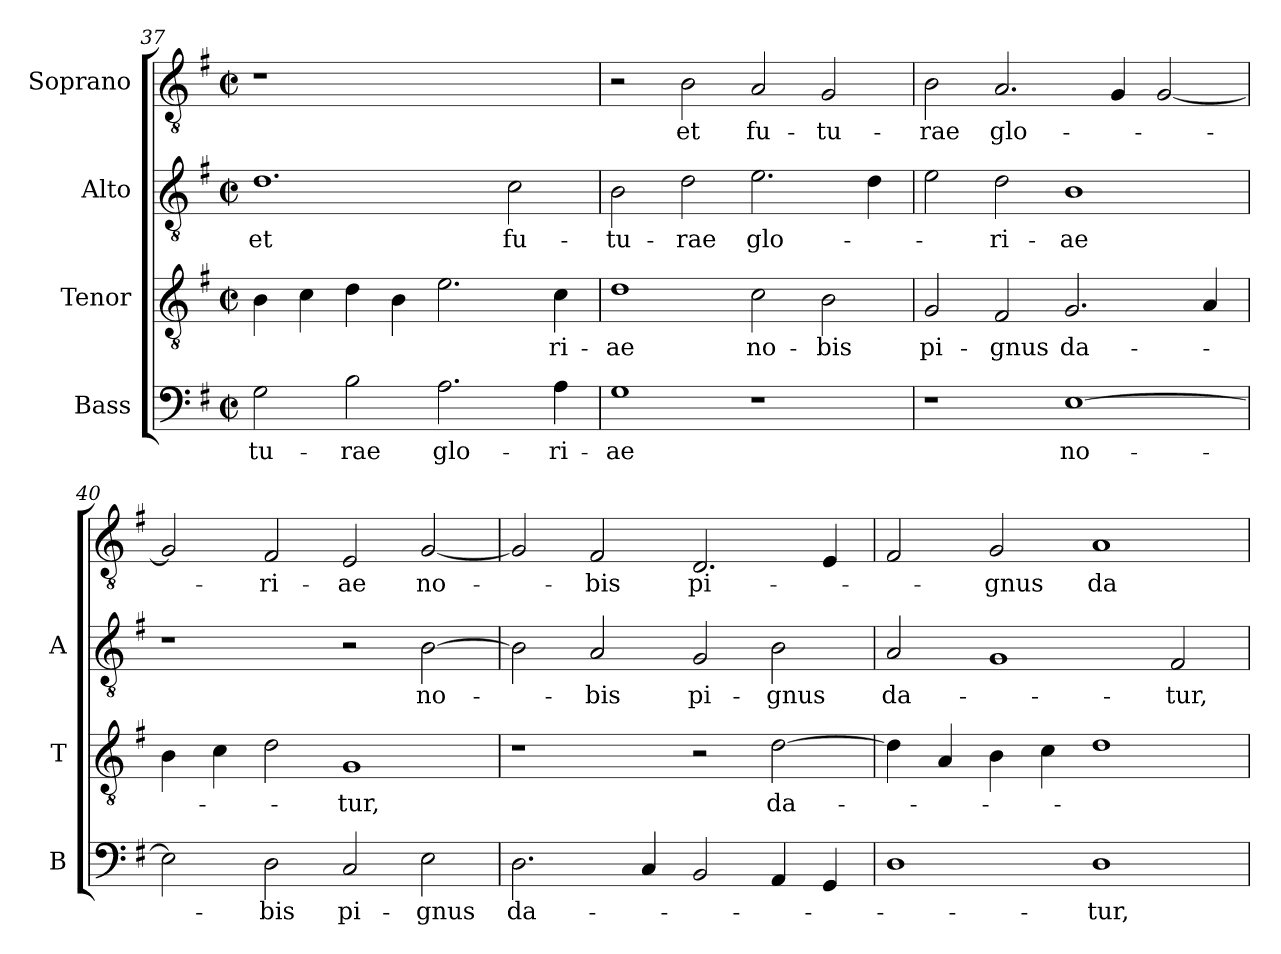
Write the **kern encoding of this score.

**kern	**text	**kern	**text	**kern	**text	**kern	**text
*part4	*part4	*part3	*part3	*part2	*part2	*part1	*part1
*staff4	*staff4	*staff3	*staff3	*staff2	*staff2	*staff1	*staff1
*I"Bass	*	*I"Tenor	*	*I"Alto	*	*I"Soprano	*
*I'B	*	*I'T	*	*I'A	*	*	*
*clefF4	*	*clefGv2	*	*clefGv2	*	*clefGv2	*
*k[f#]	*	*k[f#]	*	*k[f#]	*	*k[f#]	*
*G:	*	*G:	*	*G:	*	*G:	*
*M2/2	*	*M2/2	*	*M2/2	*	*M2/2	*
*met(c|)	*	*met(c|)	*	*met(c|)	*	*met(c|)	*
=37	=37	=37	=37	=37	=37	=37	=37
!	!LO:LY:b:color=#000000	!	!	!	!	!	!
!	!	!	!	!	!LO:LY:b:color=#000000	!LO:N:vis=1	!
2Gi\	-tu-	4Bi\	.	1.di	et	1r	.
.	.	4ci\	.	.	.	.	.
!	!LO:LY:b:color=#000000	!	!	!	!	!	!
2Bi\	-rae	4di\	.	.	.	.	.
.	.	4Bi\	.	.	.	.	.
!	!LO:LY:b:color=#000000	!	!	!	!	!	!
2.Ai\	glo-	2.ei\	.	.	.	1ryy	.
!	!	!	!	!	!LO:LY:b:color=#000000	!	!
.	.	.	.	2ci\	fu-	.	.
!	!LO:LY:b:color=#000000	!	!	!	!	!	!
!	!	!	!LO:LY:b:color=#000000	!	!	!	!
4Ai\	-ri-	4ci\	-ri-	.	.	.	.
=38	=38	=38	=38	=38	=38	=38	=38
!	!LO:LY:b:color=#000000	!	!	!	!	!	!
!	!	!	!LO:LY:b:color=#000000	!	!	!	!
!	!	!	!	!	!LO:LY:b:color=#000000	!	!
1Gi	-ae	1di	-ae	2Bi\	-tu-	2r	.
!	!	!	!	!	!LO:LY:b:color=#000000	!	!
!	!	!	!	!	!	!	!LO:LY:b:color=#000000
.	.	.	.	2di\	-rae	2Bi\	et
!	!	!	!LO:LY:b:color=#000000	!	!	!	!
!	!	!	!	!	!LO:LY:b:color=#000000	!	!
!	!	!	!	!	!	!	!LO:LY:b:color=#000000
1r	.	2ci\	no-	2.ei\	glo-	2Ai/	fu-
!	!	!	!LO:LY:b:color=#000000	!	!	!	!
!	!	!	!	!	!	!	!LO:LY:b:color=#000000
.	.	2Bi\	-bis	.	.	2Gi/	-tu-
.	.	.	.	4di\	.	.	.
!!LO:PB:g=z
=39	=39	=39	=39	=39	=39	=39	=39
!	!	!	!LO:LY:b:color=#000000	!	!	!	!
!	!	!	!	!	!	!	!LO:LY:b:color=#000000
1r	.	2Gi/	pi-	2ei\	.	2Bi\	-rae
!	!	!	!LO:LY:b:color=#000000	!	!	!	!
!	!	!	!	!	!LO:LY:b:color=#000000	!	!
!	!	!	!	!	!	!	!LO:LY:b:color=#000000
.	.	2F#i/	-gnus	2di\	-ri-	2.Ai/	glo-
!	!LO:LY:b:color=#000000	!	!	!	!	!	!
!	!	!	!LO:LY:b:color=#000000	!	!	!	!
!	!	!	!	!	!LO:LY:b:color=#000000	!	!
[>1Ei	no-	2.Gi/	da-	1Bi	-ae	.	.
.	.	.	.	.	.	4Gi/	.
.	.	.	.	.	.	[<2Gi/	.
.	.	4Ai/	.	.	.	.	.
=40	=40	=40	=40	=40	=40	=40	=40
2Ei\]	.	4Bi\	.	1r	.	2Gi/]	.
.	.	4ci\	.	.	.	.	.
!	!LO:LY:b:color=#000000	!	!	!	!	!	!
!	!	!	!	!	!	!	!LO:LY:b:color=#000000
2Di\	-bis	2di\	.	.	.	2F#i/	-ri-
!	!LO:LY:b:color=#000000	!	!	!	!	!	!
!	!	!	!LO:LY:b:color=#000000	!	!	!	!
!	!	!	!	!	!	!	!LO:LY:b:color=#000000
2Ci/	pi-	1Gi	-tur,	2r	.	2Ei/	-ae
!	!LO:LY:b:color=#000000	!	!	!	!	!	!
!	!	!	!	!	!LO:LY:b:color=#000000	!	!
!	!	!	!	!	!	!	!LO:LY:b:color=#000000
2Ei\	-gnus	.	.	[>2Bi\	no-	[<2Gi/	no-
=41	=41	=41	=41	=41	=41	=41	=41
!	!LO:LY:b:color=#000000	!	!	!	!	!	!
2.Di\	da-	1r	.	2Bi\]	.	2Gi/]	.
!	!	!	!	!	!LO:LY:b:color=#000000	!	!
!	!	!	!	!	!	!	!LO:LY:b:color=#000000
.	.	.	.	2Ai/	-bis	2F#i/	-bis
4Ci/	.	.	.	.	.	.	.
!	!	!	!	!	!LO:LY:b:color=#000000	!	!
!	!	!	!	!	!	!	!LO:LY:b:color=#000000
2BBi/	.	2r	.	2Gi/	pi-	2.Di/	pi-
!	!	!	!LO:LY:b:color=#000000	!	!	!	!
!	!	!	!	!	!LO:LY:b:color=#000000	!	!
4AAi/	.	[>2di\	da-	2Bi\	-gnus	.	.
4GGi/	.	.	.	.	.	4Ei/	.
=42	=42	=42	=42	=42	=42	=42	=42
!	!	!	!	!	!LO:LY:b:color=#000000	!	!
1Di	.	4di\]	.	2Ai/	da-	2F#i/	.
.	.	4Ai/	.	.	.	.	.
!	!	!	!	!	!	!	!LO:LY:b:color=#000000
.	.	4Bi\	.	1Gi	.	2Gi/	-gnus
.	.	4ci\	.	.	.	.	.
!	!LO:LY:b:color=#000000	!	!	!	!	!	!
!	!	!	!	!	!	!	!LO:LY:b:color=#000000
1Di	-tur,	1di	.	.	.	1Ai	da-
!	!	!	!	!	!LO:LY:b:color=#000000	!	!
.	.	.	.	2F#i/	-tur,	.	.
=	=	=	=	=	=	=	=
*-	*-	*-	*-	*-	*-	*-	*-
